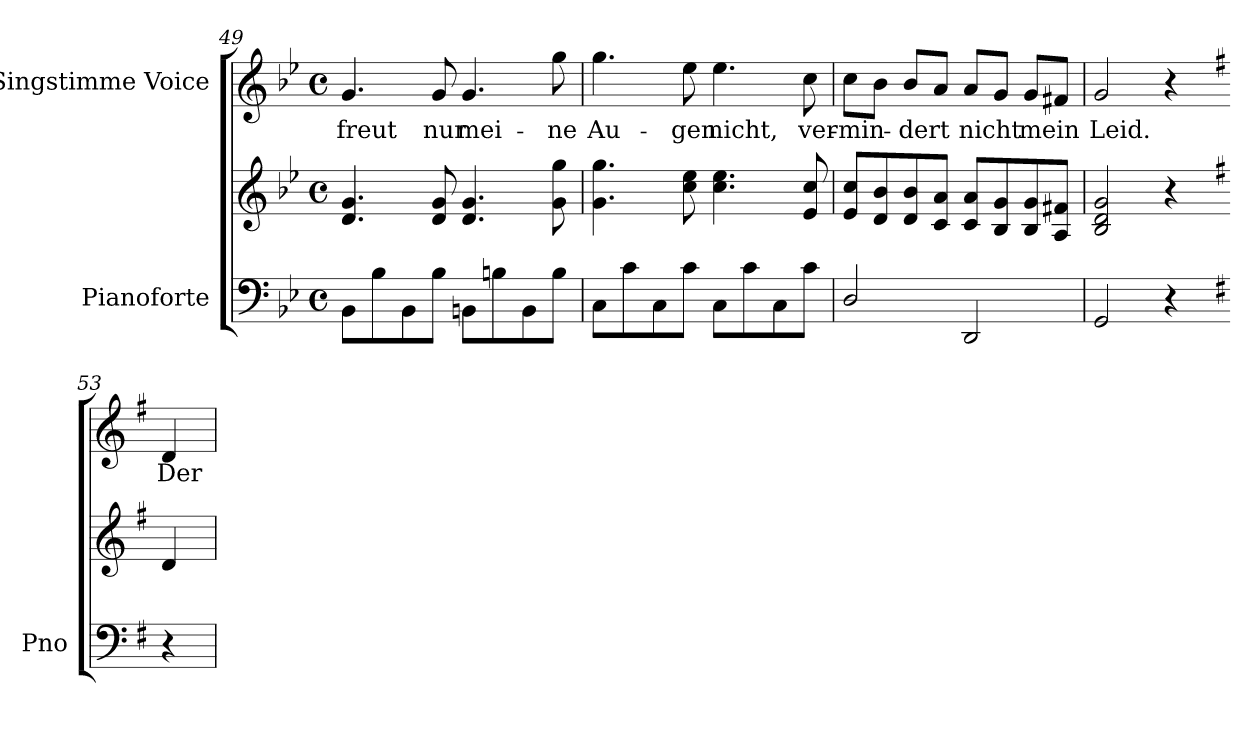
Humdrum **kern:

**kern	**kern	**kern	**text
*part2	*part2	*part1	*part1
*staff3	*staff2	*staff1	*staff1
*I"Pianoforte	*	*I"Singstimme Voice	*
*I'Pno	*	*	*
*clefF4	*clefG2	*clefG2	*
*k[b-e-]	*k[b-e-]	*k[b-e-]	*
*M4/4	*M4/4	*M4/4	*
*met(c)	*met(c)	*met(c)	*
=49	=49	=49	=49
!	!	!	!LO:LY:b
8BB-\L	4.d/ 4.g/	4.g/	-freut
8B-\	.	.	.
8BB-\	.	.	.
!	!	!	!LO:LY:b
8B-\J	8d/ 8g/	8g/	nur
!	!	!	!LO:LY:b
8BBn\L	4.d/ 4.g/	4.g/	mei-
8Bni\	.	.	.
8BB\	.	.	.
!	!	!	!LO:LY:b
8B\J	8g\ 8gg\	8gg\	-ne
=50	=50	=50	=50
!	!	!	!LO:LY:b
8C\L	4.g\ 4.gg\	4.gg\	Au-
8c\	.	.	.
8C\	.	.	.
!	!	!	!LO:LY:b
8c\J	8cc\ 8ee-\	8ee-\	-gen
!	!	!	!LO:LY:b
8C\L	4.cc\ 4.ee-\	4.ee-\	nicht,
8c\	.	.	.
8C\	.	.	.
!	!	!	!LO:LY:b
8c\J	8e-/ 8cc/	8cc\	ver-
=51	=51	=51	=51
!	!	!	!LO:LY:b
2D/	8e-/ 8cc/L	8cc\L	-min-
.	8d/ 8b-/	8b-\J	.
!	!	!	!LO:LY:b
.	8d/ 8b-/	8b-/L	-dert
.	8c/ 8a/J	8a/J	.
!	!	!	!LO:LY:b
2DD/	8c/ 8a/L	8a/L	nicht
.	8B-/ 8g/	8g/J	.
!	!	!	!LO:LY:b
.	8B-/ 8g/	8g/L	mein
.	8A/ 8f#X/J	8f#X/J	.
=52	=52	=52	=52
!	!	!	!LO:LY:b
2GG/	2B-/ 2d/ 2g/	2g/	Leid.
4r	4r	4r	.
=53-	=53-	=53-	=53-
*k[f#]	*k[f#]	*k[f#]	*
!	!	!	!LO:LY:b
4r	4d/	4d/	Der
=	=	=	=
*-	*-	*-	*-
